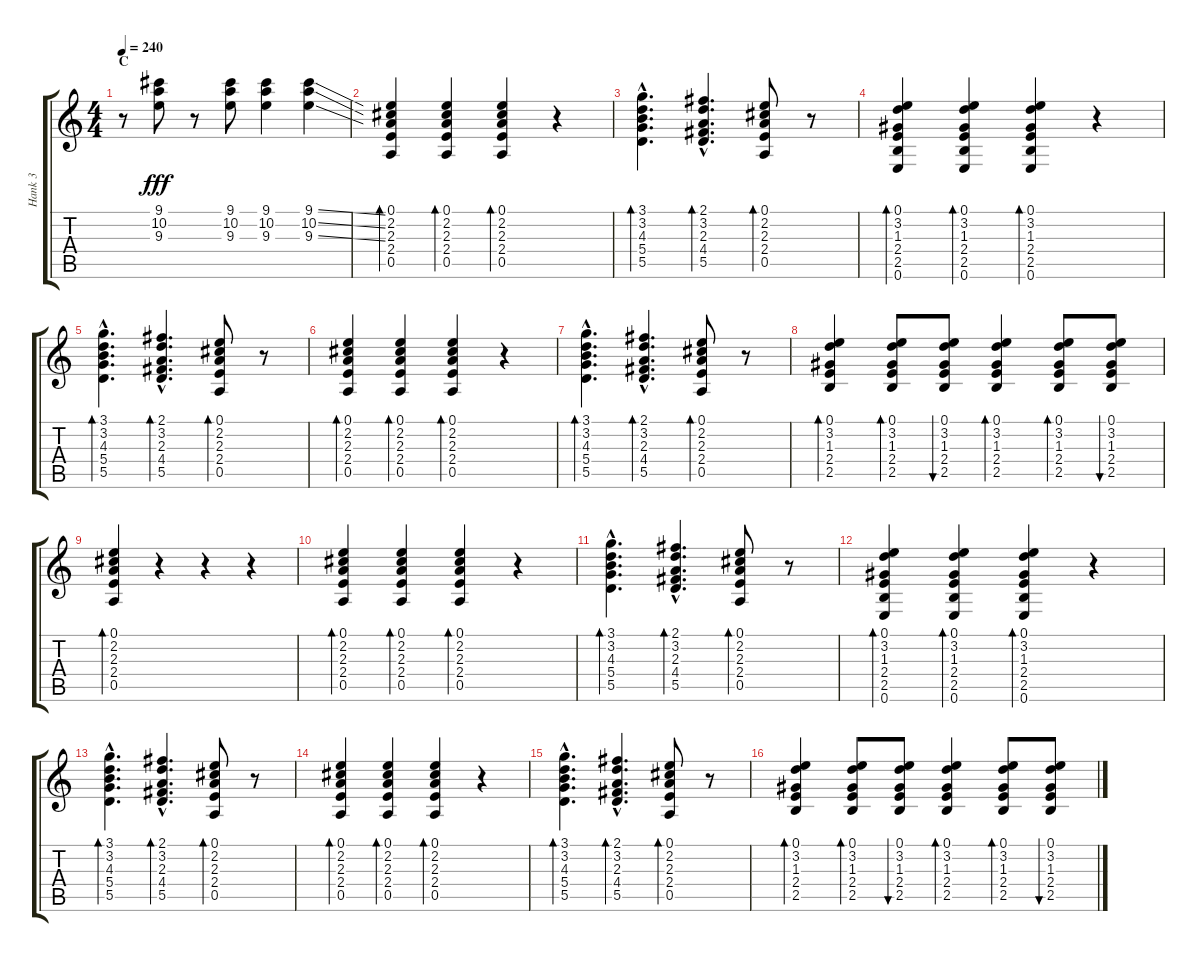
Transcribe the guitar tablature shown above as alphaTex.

\track ("Hank 3" "Hank 3") {instrument overdrivenguitar}
\staff {score tabs}
\tuning (E4 B3 G3 D3 A2 E2) {hide}
\ts (4 4)
\section ("" "C")
\tempo 240
\clef g2
\ks c
r.8{dy fff} (9.1 10.2 9.3).8 r.8 (9.1 10.2 9.3).8 (9.1 10.2 9.3).4 (9.1{ss} 10.2{ss} 9.3{ss}).4 |
(0.1 2.2 2.3 2.4 0.5).4{bd 60 volume 9 instrument acousticguitarsteel} (0.1 2.2 2.3 2.4 0.5).4{bd 60} (0.1 2.2 2.3 2.4 0.5).4{bd 60} r.4 |
(3.1{hac} 3.2{hac} 4.3{hac} 5.4{hac} 5.5{hac}).4{d bd 60} (2.1{hac} 3.2{hac} 2.3{hac} 4.4{hac} 5.5{hac}).4{d bd 60} (0.1 2.2 2.3 2.4 0.5).8{bd 60} r.8 |
(0.1 3.2 1.3 2.4 2.5 0.6).4{bd 60} (0.1 3.2 1.3 2.4 2.5 0.6).4{bd 60} (0.1 3.2 1.3 2.4 2.5 0.6).4{bd 60} r.4 |
(3.1{hac} 3.2{hac} 4.3{hac} 5.4{hac} 5.5{hac}).4{d bd 60} (2.1{hac} 3.2{hac} 2.3{hac} 4.4{hac} 5.5{hac}).4{d bd 60} (0.1 2.2 2.3 2.4 0.5).8{bd 60} r.8 |
(0.1 2.2 2.3 2.4 0.5).4{bd 60} (0.1 2.2 2.3 2.4 0.5).4{bd 60} (0.1 2.2 2.3 2.4 0.5).4{bd 60} r.4 |
(3.1{hac} 3.2{hac} 4.3{hac} 5.4{hac} 5.5{hac}).4{d bd 60} (2.1{hac} 3.2{hac} 2.3{hac} 4.4{hac} 5.5{hac}).4{d bd 60} (0.1 2.2 2.3 2.4 0.5).8{bd 60} r.8 |
(0.1 3.2 1.3 2.4 2.5).4{bd 60} (0.1 3.2 1.3 2.4 2.5).8{bd 60} (0.1 3.2 1.3 2.4 2.5).8{bu 60} (0.1 3.2 1.3 2.4 2.5).4{bd 60} (0.1 3.2 1.3 2.4 2.5).8{bd 60} (0.1 3.2 1.3 2.4 2.5).8{bu 60} |
(0.1 2.2 2.3 2.4 0.5).4{bd 60} r.4 r.4 r.4 |
(0.1 2.2 2.3 2.4 0.5).4{bd 60} (0.1 2.2 2.3 2.4 0.5).4{bd 60} (0.1 2.2 2.3 2.4 0.5).4{bd 60} r.4 |
(3.1{hac} 3.2{hac} 4.3{hac} 5.4{hac} 5.5{hac}).4{d bd 60} (2.1{hac} 3.2{hac} 2.3{hac} 4.4{hac} 5.5{hac}).4{d bd 60} (0.1 2.2 2.3 2.4 0.5).8{bd 60} r.8 |
(0.1 3.2 1.3 2.4 2.5 0.6).4{bd 60} (0.1 3.2 1.3 2.4 2.5 0.6).4{bd 60} (0.1 3.2 1.3 2.4 2.5 0.6).4{bd 60} r.4 |
(3.1{hac} 3.2{hac} 4.3{hac} 5.4{hac} 5.5{hac}).4{d bd 60} (2.1{hac} 3.2{hac} 2.3{hac} 4.4{hac} 5.5{hac}).4{d bd 60} (0.1 2.2 2.3 2.4 0.5).8{bd 60} r.8 |
(0.1 2.2 2.3 2.4 0.5).4{bd 60} (0.1 2.2 2.3 2.4 0.5).4{bd 60} (0.1 2.2 2.3 2.4 0.5).4{bd 60} r.4 |
(3.1{hac} 3.2{hac} 4.3{hac} 5.4{hac} 5.5{hac}).4{d bd 60} (2.1{hac} 3.2{hac} 2.3{hac} 4.4{hac} 5.5{hac}).4{d bd 60} (0.1 2.2 2.3 2.4 0.5).8{bd 60} r.8 |
(0.1 3.2 1.3 2.4 2.5).4{bd 60} (0.1 3.2 1.3 2.4 2.5).8{bd 60} (0.1 3.2 1.3 2.4 2.5).8{bu 60} (0.1 3.2 1.3 2.4 2.5).4{bd 60} (0.1 3.2 1.3 2.4 2.5).8{bd 60} (0.1 3.2 1.3 2.4 2.5).8{bu 60}
